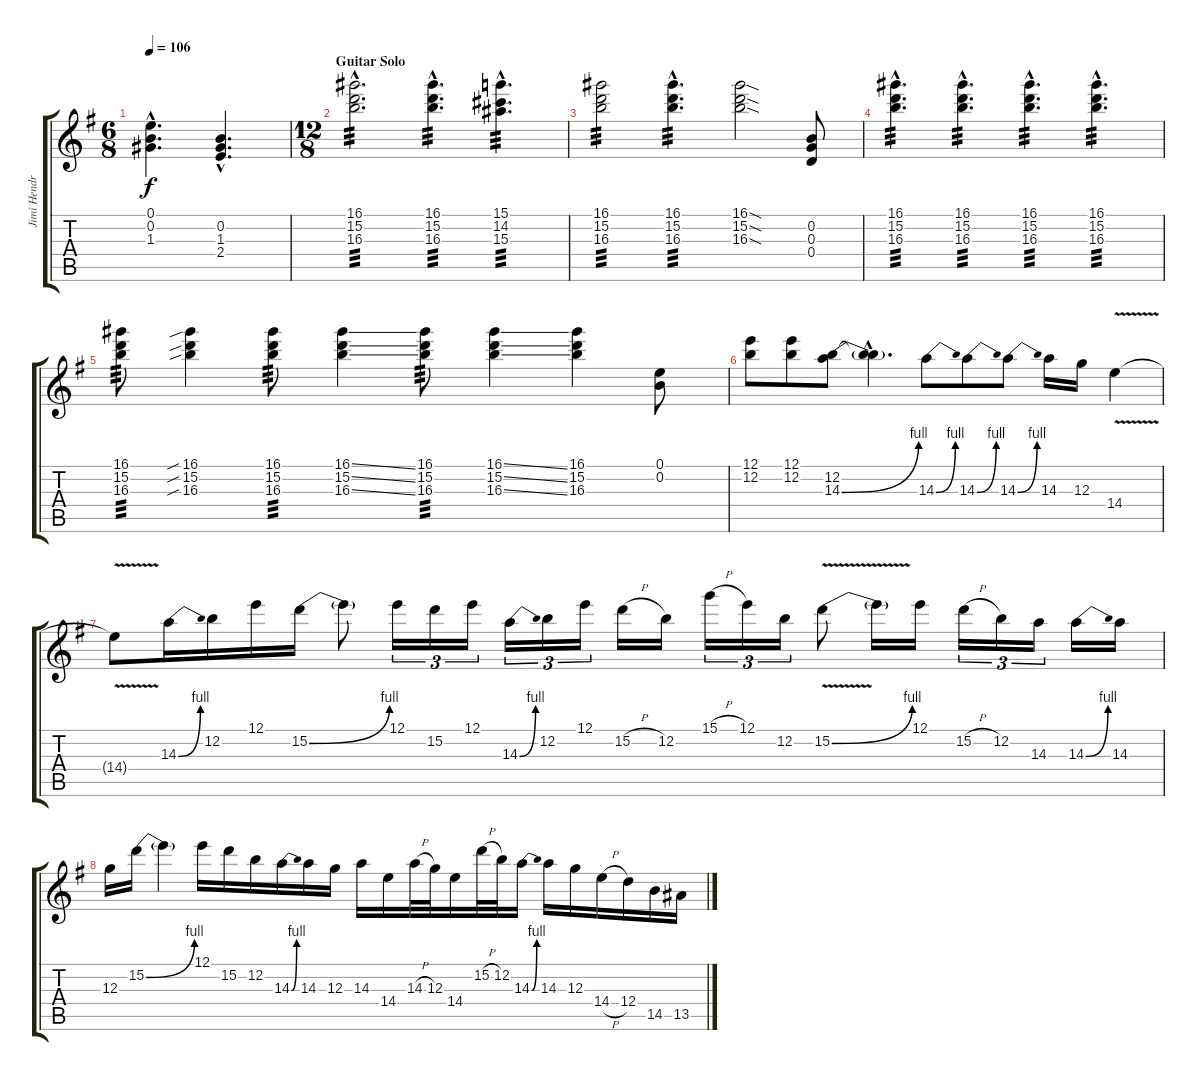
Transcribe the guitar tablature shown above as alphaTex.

\track ("Jimi Hendrix" "Jimi Hendr") {instrument distortionguitar}
\staff {score tabs}
\tuning (E4 B3 G3 D3 A2 E2) {hide}
\ts (6 8)
\tempo 106
\clef g2
\ks g
(0.1{hac} 0.2{hac} 1.3{hac}).4{d dy f} (0.2{hac} 1.3{hac} 2.4{hac}).4{d} |
\ts (12 8)
\section ("" "Guitar Solo")
(16.1{hac} 15.2{hac} 16.3{hac}).2{d tp 3} (16.1{hac} 15.2{hac} 16.3{hac}).4{d tp 3} (15.1{hac} 14.2{hac} 15.3{hac}).4{d tp 3} |
(16.1 15.2 16.3).2{tp 3} (16.1{hac} 15.2{hac} 16.3{hac}).4{d tp 3} (16.1{sod} 15.2{sod} 16.3{sod}).2 (0.2 0.3 0.4).8 |
(16.1{hac} 15.2{hac} 16.3{hac}).4{d tp 3} (16.1{hac} 15.2{hac} 16.3{hac}).4{d tp 3} (16.1{hac} 15.2{hac} 16.3{hac}).4{d tp 3} (16.1{hac} 15.2{hac} 16.3{hac}).4{d tp 3} |
(16.1 15.2 16.3).8{tp 3} (16.1{sib} 15.2{sib} 16.3{sib}).4 (16.1 15.2 16.3).8{tp 3} (16.1{ss} 15.2{ss} 16.3{ss}).4 (16.1 15.2 16.3).8{tp 3} (16.1{ss} 15.2{ss} 16.3{ss}).4 (16.1 15.2 16.3).4 (0.1 0.2).8 |
(12.1 12.2).8 (12.1 12.2).8 (12.2 14.3{be (bend 0 0 60 4)}).8 (12.2{hac t} 14.3{hac t}).4{d} 14.3{be (bend 0 0 60 4)}.8 14.3{be (bend 0 0 60 4)}.8 14.3{be (bend 0 0 60 4)}.8 14.3.16 12.3.16 14.4{v}.4 |
14.4{t}.8 14.3{be (bend 0 0 60 4)}.16 12.2.16 12.1.16 15.2{be (bend 0 0 60 4)}.16 15.2{t}.8 12.1.16{tu (3 2)} 15.2.16{tu (3 2)} 12.1.16{tu (3 2)} 14.3{be (bend 0 0 60 4)}.16{tu (3 2)} 12.2.16{tu (3 2)} 12.1.16{tu (3 2)} 15.2{h}.16 12.2.16 15.1{h}.16{tu (3 2)} 12.1.16{tu (3 2)} 12.2.16{tu (3 2)} 15.2{be (bend 0 0 60 4) v}.8 15.2{t}.16 12.1.16 15.2{h}.16{tu (3 2)} 12.2.16{tu (3 2)} 14.3.16{tu (3 2)} 14.3{be (bend 0 0 60 4)}.16 14.3.16 |
12.3.16 15.2{be (bend 0 0 60 4)}.16 15.2{t}.4 12.1.16 15.2.16 12.2.16 14.3{be (bend 0 0 60 4)}.16 14.3.16 12.3.16 14.3.16 14.4.16 14.3{h}.32 12.3.32 14.4.16 15.2{h}.32 12.2.32 14.3{be (bend 0 0 60 4)}.16 14.3.16 12.3.16 14.4{h}.16 12.4.16 14.5.16 13.5.16
